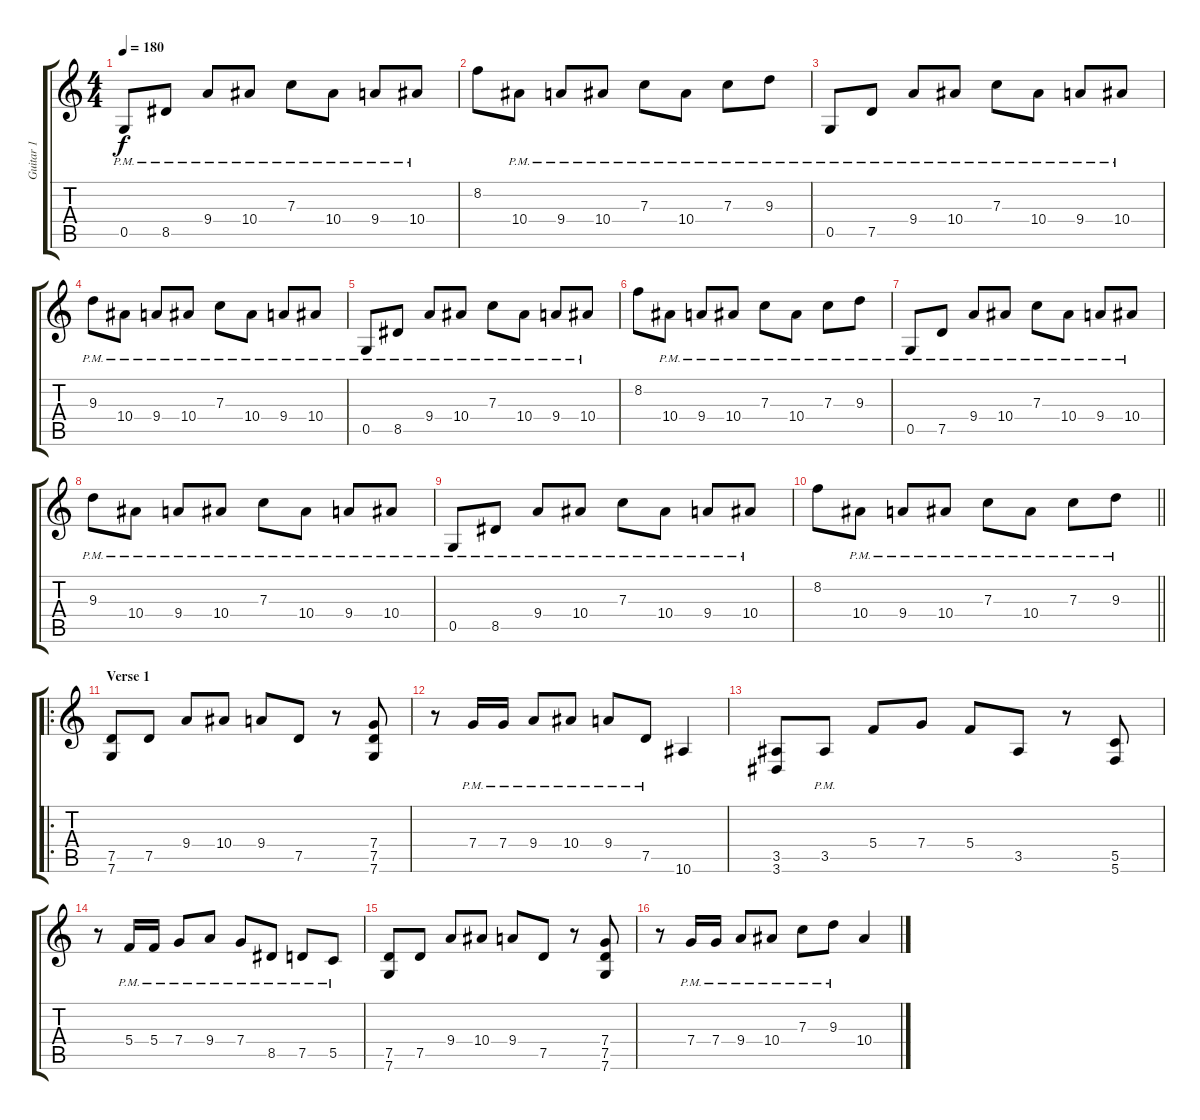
\track ("Guitar 1" "Guitar 1") {instrument electricguitarclean}
\staff {score tabs}
\tuning (D4 A3 F3 C3 G2 C2) {hide}
\ts (4 4)
\tempo 180
\clef g2
\ks c
0.5{pm}.8{dy f} 8.5{pm}.8 9.4{pm}.8 10.4{pm}.8 7.3{pm}.8 10.4{pm}.8 9.4{pm}.8 10.4{pm}.8 |
8.2.8 10.4{pm}.8 9.4{pm}.8 10.4{pm}.8 7.3{pm}.8 10.4{pm}.8 7.3{pm}.8 9.3{pm}.8 |
0.5{pm}.8 7.5{pm}.8 9.4{pm}.8 10.4{pm}.8 7.3{pm}.8 10.4{pm}.8 9.4{pm}.8 10.4{pm}.8 |
9.3{pm}.8 10.4{pm}.8 9.4{pm}.8 10.4{pm}.8 7.3{pm}.8 10.4{pm}.8 9.4{pm}.8 10.4{pm}.8 |
0.5{pm}.8 8.5{pm}.8 9.4{pm}.8 10.4{pm}.8 7.3{pm}.8 10.4{pm}.8 9.4{pm}.8 10.4{pm}.8 |
8.2.8 10.4{pm}.8 9.4{pm}.8 10.4{pm}.8 7.3{pm}.8 10.4{pm}.8 7.3{pm}.8 9.3{pm}.8 |
0.5{pm}.8 7.5{pm}.8 9.4{pm}.8 10.4{pm}.8 7.3{pm}.8 10.4{pm}.8 9.4{pm}.8 10.4{pm}.8 |
9.3{pm}.8 10.4{pm}.8 9.4{pm}.8 10.4{pm}.8 7.3{pm}.8 10.4{pm}.8 9.4{pm}.8 10.4{pm}.8 |
0.5{pm}.8 8.5{pm}.8 9.4{pm}.8 10.4{pm}.8 7.3{pm}.8 10.4{pm}.8 9.4{pm}.8 10.4{pm}.8 |
\barLineRight lightlight
8.2.8 10.4{pm}.8 9.4{pm}.8 10.4{pm}.8 7.3{pm}.8 10.4{pm}.8 7.3{pm}.8 9.3{pm}.8 |
\ro
\section ("" "Verse 1")
(7.5 7.6).8 7.5.8 9.4.8 10.4.8 9.4.8 7.5.8 r.8 (7.4 7.5 7.6).8 |
r.8 7.4{pm}.16 7.4{pm}.16 9.4{pm}.8 10.4{pm}.8 9.4{pm}.8 7.5{pm}.8 10.6.4 |
(3.5 3.6).8 3.5{pm}.8 5.4.8 7.4.8 5.4.8 3.5.8 r.8 (5.5 5.6).8 |
r.8 5.4{pm}.16 5.4{pm}.16 7.4{pm}.8 9.4{pm}.8 7.4{pm}.8 8.5{pm}.8 7.5{pm}.8 5.5{pm}.8 |
(7.5 7.6).8 7.5.8 9.4.8 10.4.8 9.4.8 7.5.8 r.8 (7.4 7.5 7.6).8 |
r.8 7.4{pm}.16 7.4{pm}.16 9.4{pm}.8 10.4{pm}.8 7.3{pm}.8 9.3{pm}.8 10.4.4
